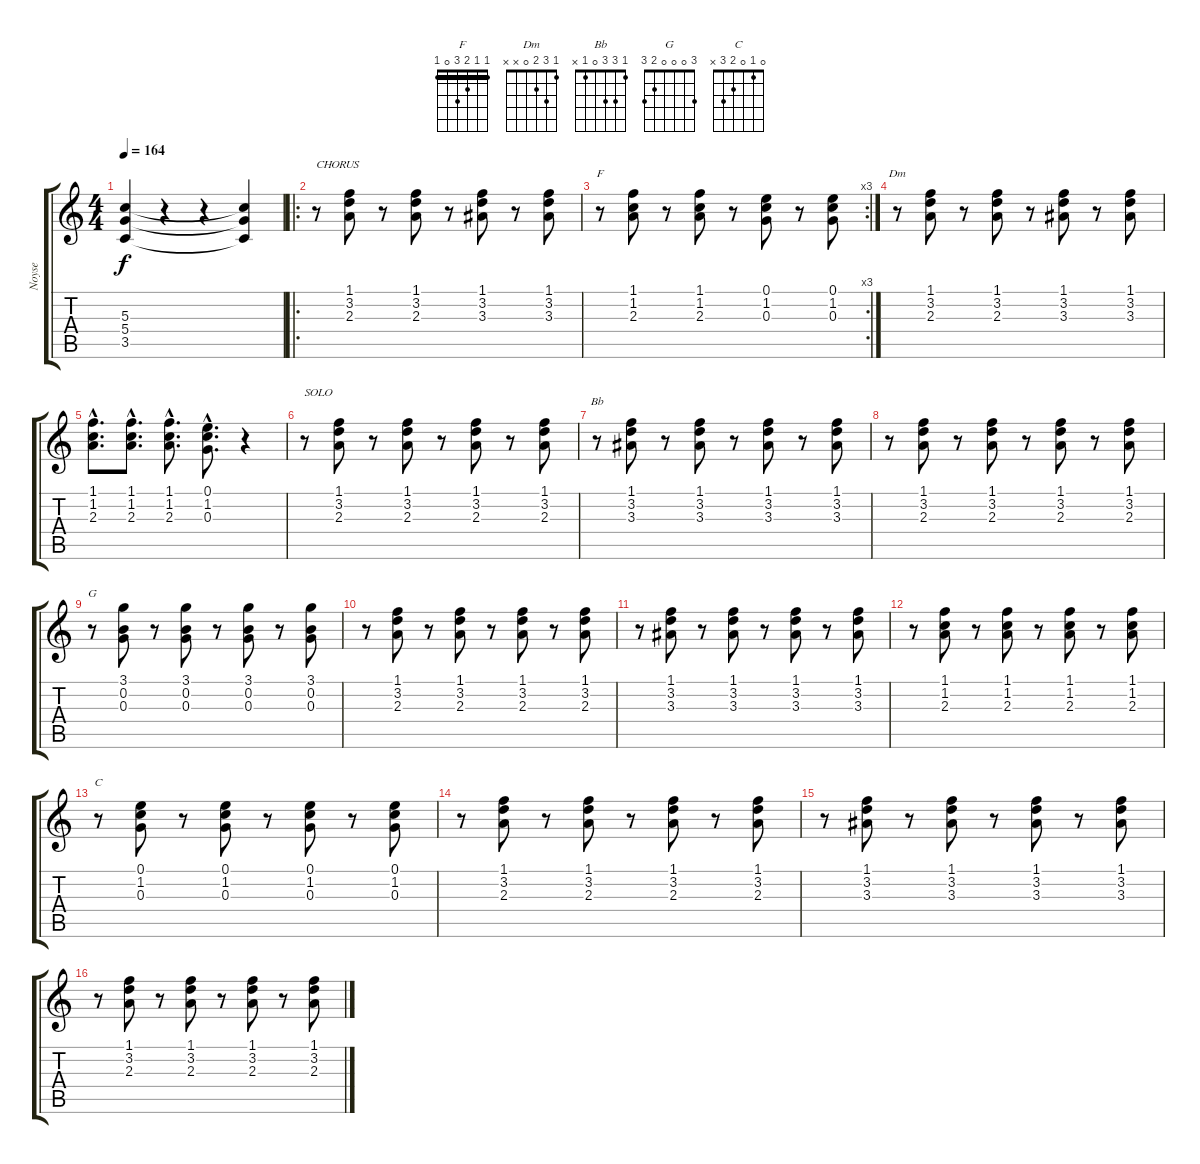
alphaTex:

\track ("Noyse" "Noyse") {instrument electricguitarclean}
\staff {score tabs}
\tuning (E4 B3 G3 D3 A2 E2) {hide}
\chord ("F" 1 1 2 3 0 1) {barre 1}
\chord ("Dm" 1 3 2 0 x x)
\chord ("Bb" 1 3 3 0 1 x)
\chord ("G" 3 0 0 0 2 3)
\chord ("C" 0 1 0 2 3 x)
\ts (4 4)
\tempo 164
\clef g2
\ks c
(5.3 5.4 3.5).4{dy f} r.4 r.4 (5.3{t} 5.4{t} 3.5{t}).4 |
\ro
r.8{txt "CHORUS" volume 9 instrument electricguitarclean} (1.1 3.2 2.3).8 r.8 (1.1 3.2 2.3).8 r.8 (1.1 3.2 3.3).8 r.8 (1.1 3.2 3.3).8 |
\rc 3
r.8{ch "F"} (1.1 1.2 2.3).8 r.8 (1.1 1.2 2.3).8 r.8 (0.1 1.2 0.3).8 r.8 (0.1 1.2 0.3).8 |
r.8{ch "Dm"} (1.1 3.2 2.3).8 r.8 (1.1 3.2 2.3).8 r.8 (1.1 3.2 3.3).8 r.8 (1.1 3.2 3.3).8 |
(1.1{hac} 1.2{hac} 2.3{hac}).8{d} (1.1{hac} 1.2{hac} 2.3{hac}).8{d} (1.1{hac} 1.2{hac} 2.3{hac}).8{d} (0.1{hac} 1.2{hac} 0.3{hac}).8{d} r.4 |
r.8{txt "SOLO"} (1.1 3.2 2.3).8 r.8 (1.1 3.2 2.3).8 r.8 (1.1 3.2 2.3).8 r.8 (1.1 3.2 2.3).8 |
r.8{ch "Bb"} (1.1 3.2 3.3).8 r.8 (1.1 3.2 3.3).8 r.8 (1.1 3.2 3.3).8 r.8 (1.1 3.2 3.3).8 |
r.8 (1.1 3.2 2.3).8 r.8 (1.1 3.2 2.3).8 r.8 (1.1 3.2 2.3).8 r.8 (1.1 3.2 2.3).8 |
r.8{ch "G"} (3.1 0.2 0.3).8 r.8 (3.1 0.2 0.3).8 r.8 (3.1 0.2 0.3).8 r.8 (3.1 0.2 0.3).8 |
r.8 (1.1 3.2 2.3).8 r.8 (1.1 3.2 2.3).8 r.8 (1.1 3.2 2.3).8 r.8 (1.1 3.2 2.3).8 |
r.8 (1.1 3.2 3.3).8 r.8 (1.1 3.2 3.3).8 r.8 (1.1 3.2 3.3).8 r.8 (1.1 3.2 3.3).8 |
r.8 (1.1 1.2 2.3).8 r.8 (1.1 1.2 2.3).8 r.8 (1.1 1.2 2.3).8 r.8 (1.1 1.2 2.3).8 |
r.8{ch "C"} (0.1 1.2 0.3).8 r.8 (0.1 1.2 0.3).8 r.8 (0.1 1.2 0.3).8 r.8 (0.1 1.2 0.3).8 |
r.8 (1.1 3.2 2.3).8 r.8 (1.1 3.2 2.3).8 r.8 (1.1 3.2 2.3).8 r.8 (1.1 3.2 2.3).8 |
r.8 (1.1 3.2 3.3).8 r.8 (1.1 3.2 3.3).8 r.8 (1.1 3.2 3.3).8 r.8 (1.1 3.2 3.3).8 |
r.8 (1.1 3.2 2.3).8 r.8 (1.1 3.2 2.3).8 r.8 (1.1 3.2 2.3).8 r.8 (1.1 3.2 2.3).8
